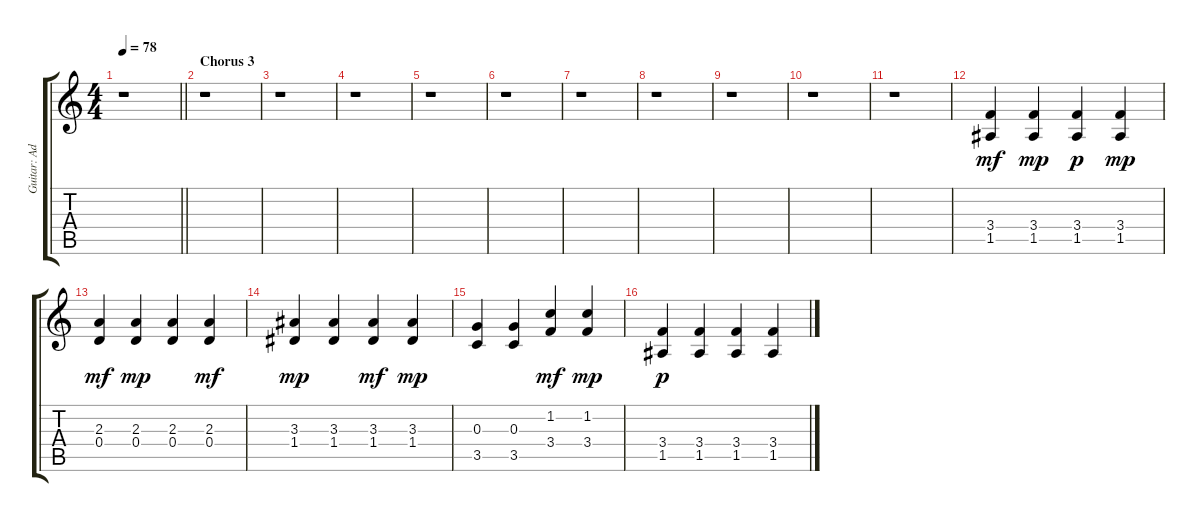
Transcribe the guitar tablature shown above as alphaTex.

\track ("Guitar: Adam Seymour" "Guitar: Ad") {instrument distortionguitar}
\staff {score tabs}
\tuning (E4 B3 G3 D3 A2 E2) {hide}
\ts (4 4)
\tempo 78
\clef g2
\barLineRight lightlight
\ks c
r.1{dy mf} |
\section ("" "Chorus 3")
r.1 |
r.1 |
r.1 |
r.1 |
r.1 |
r.1 |
r.1 |
r.1 |
r.1 |
r.1 |
(3.4 1.5).4 (3.4 1.5).4{dy mp} (3.4 1.5).4{dy p} (3.4 1.5).4{dy mp} |
(2.3 0.4).4{dy mf} (2.3 0.4).4{dy mp} (2.3 0.4).4 (2.3 0.4).4{dy mf} |
(3.3 1.4).4{dy mp} (3.3 1.4).4 (3.3 1.4).4{dy mf} (3.3 1.4).4{dy mp} |
(0.3 3.5).4 (0.3 3.5).4 (1.2 3.4).4{dy mf} (1.2 3.4).4{dy mp} |
(3.4 1.5).4{dy p} (3.4 1.5).4 (3.4 1.5).4 (3.4 1.5).4
